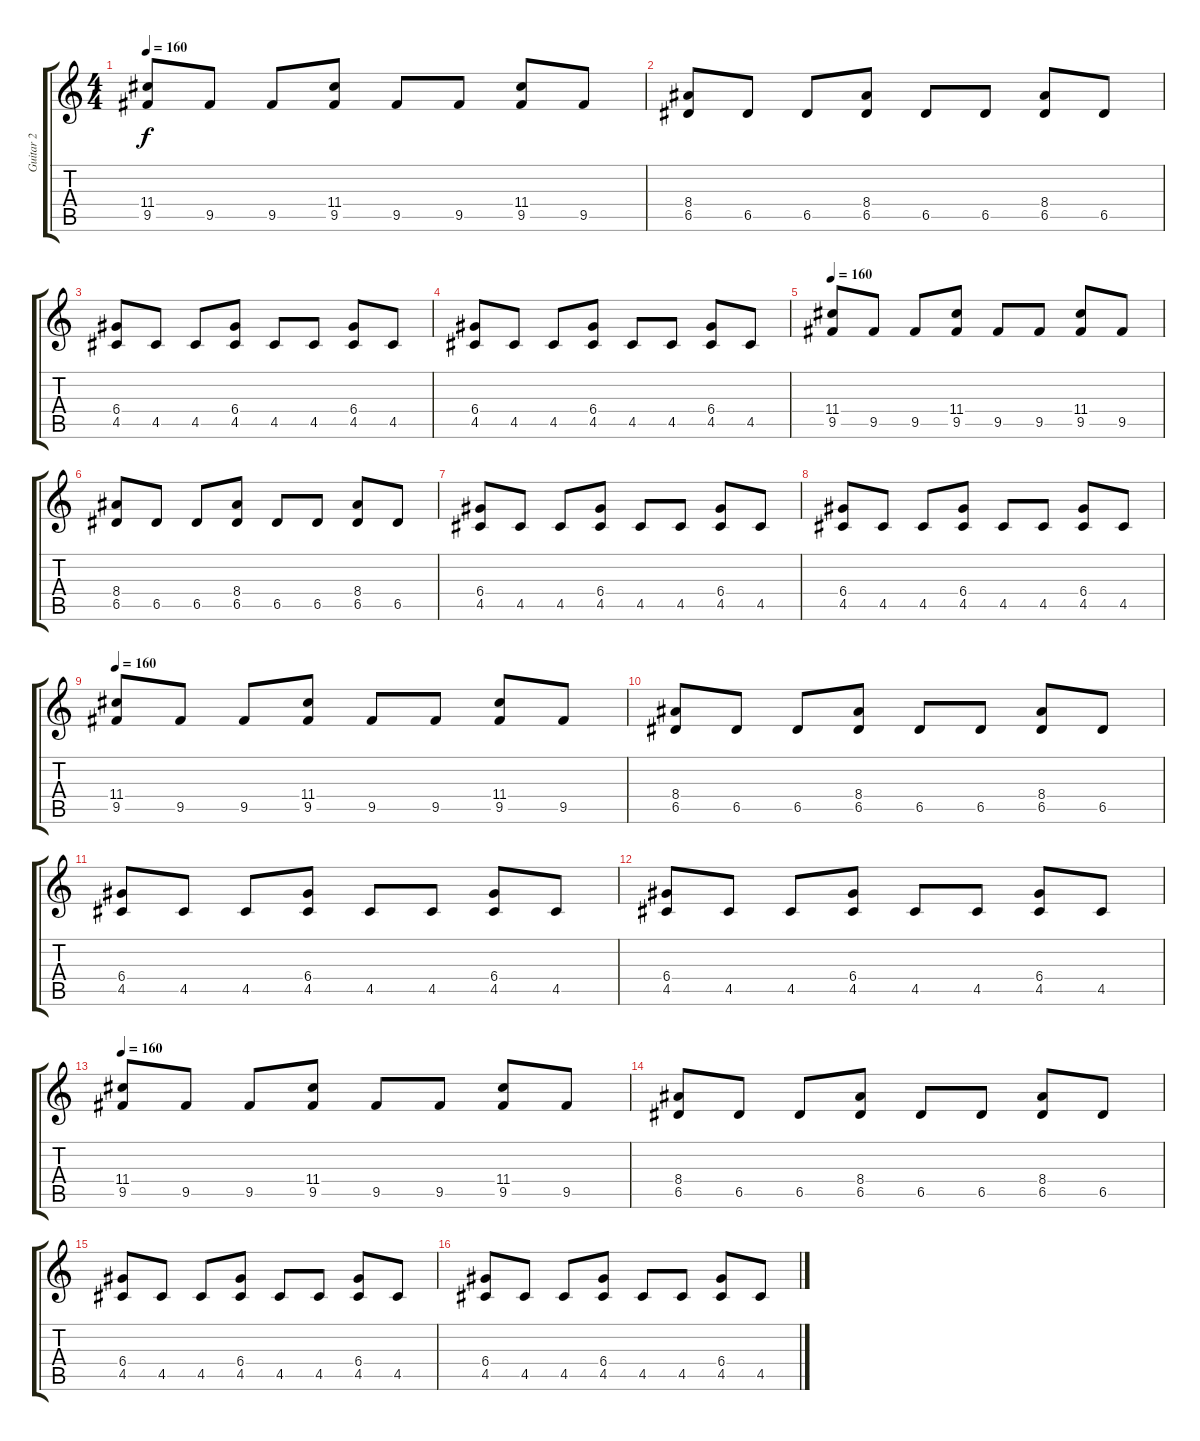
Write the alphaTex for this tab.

\track ("Guitar 2" "Guitar 2") {instrument distortionguitar}
\staff {score tabs}
\tuning (E4 B3 G3 D3 A2 E2) {hide}
\ts (4 4)
\tempo 160
\clef g2
\ks c
(11.4 9.5).8{dy f volume 13 instrument distortionguitar} 9.5.8 9.5.8 (11.4 9.5).8 9.5.8 9.5.8 (11.4 9.5).8 9.5.8 |
(8.4 6.5).8 6.5.8 6.5.8 (8.4 6.5).8 6.5.8 6.5.8 (8.4 6.5).8 6.5.8 |
(6.4 4.5).8 4.5.8 4.5.8 (6.4 4.5).8 4.5.8 4.5.8 (6.4 4.5).8 4.5.8 |
(6.4 4.5).8 4.5.8 4.5.8 (6.4 4.5).8 4.5.8 4.5.8 (6.4 4.5).8 4.5.8 |
\tempo 160
(11.4 9.5).8{volume 13 instrument distortionguitar} 9.5.8 9.5.8 (11.4 9.5).8 9.5.8 9.5.8 (11.4 9.5).8 9.5.8 |
(8.4 6.5).8 6.5.8 6.5.8 (8.4 6.5).8 6.5.8 6.5.8 (8.4 6.5).8 6.5.8 |
(6.4 4.5).8 4.5.8 4.5.8 (6.4 4.5).8 4.5.8 4.5.8 (6.4 4.5).8 4.5.8 |
(6.4 4.5).8 4.5.8 4.5.8 (6.4 4.5).8 4.5.8 4.5.8 (6.4 4.5).8 4.5.8 |
\tempo 160
(11.4 9.5).8{volume 13 instrument distortionguitar} 9.5.8 9.5.8 (11.4 9.5).8 9.5.8 9.5.8 (11.4 9.5).8 9.5.8 |
(8.4 6.5).8 6.5.8 6.5.8 (8.4 6.5).8 6.5.8 6.5.8 (8.4 6.5).8 6.5.8 |
(6.4 4.5).8 4.5.8 4.5.8 (6.4 4.5).8 4.5.8 4.5.8 (6.4 4.5).8 4.5.8 |
(6.4 4.5).8 4.5.8 4.5.8 (6.4 4.5).8 4.5.8 4.5.8 (6.4 4.5).8 4.5.8 |
\tempo 160
(11.4 9.5).8{volume 13 instrument distortionguitar} 9.5.8 9.5.8 (11.4 9.5).8 9.5.8 9.5.8 (11.4 9.5).8 9.5.8 |
(8.4 6.5).8 6.5.8 6.5.8 (8.4 6.5).8 6.5.8 6.5.8 (8.4 6.5).8 6.5.8 |
(6.4 4.5).8 4.5.8 4.5.8 (6.4 4.5).8 4.5.8 4.5.8 (6.4 4.5).8 4.5.8 |
(6.4 4.5).8 4.5.8 4.5.8 (6.4 4.5).8 4.5.8 4.5.8 (6.4 4.5).8 4.5.8
